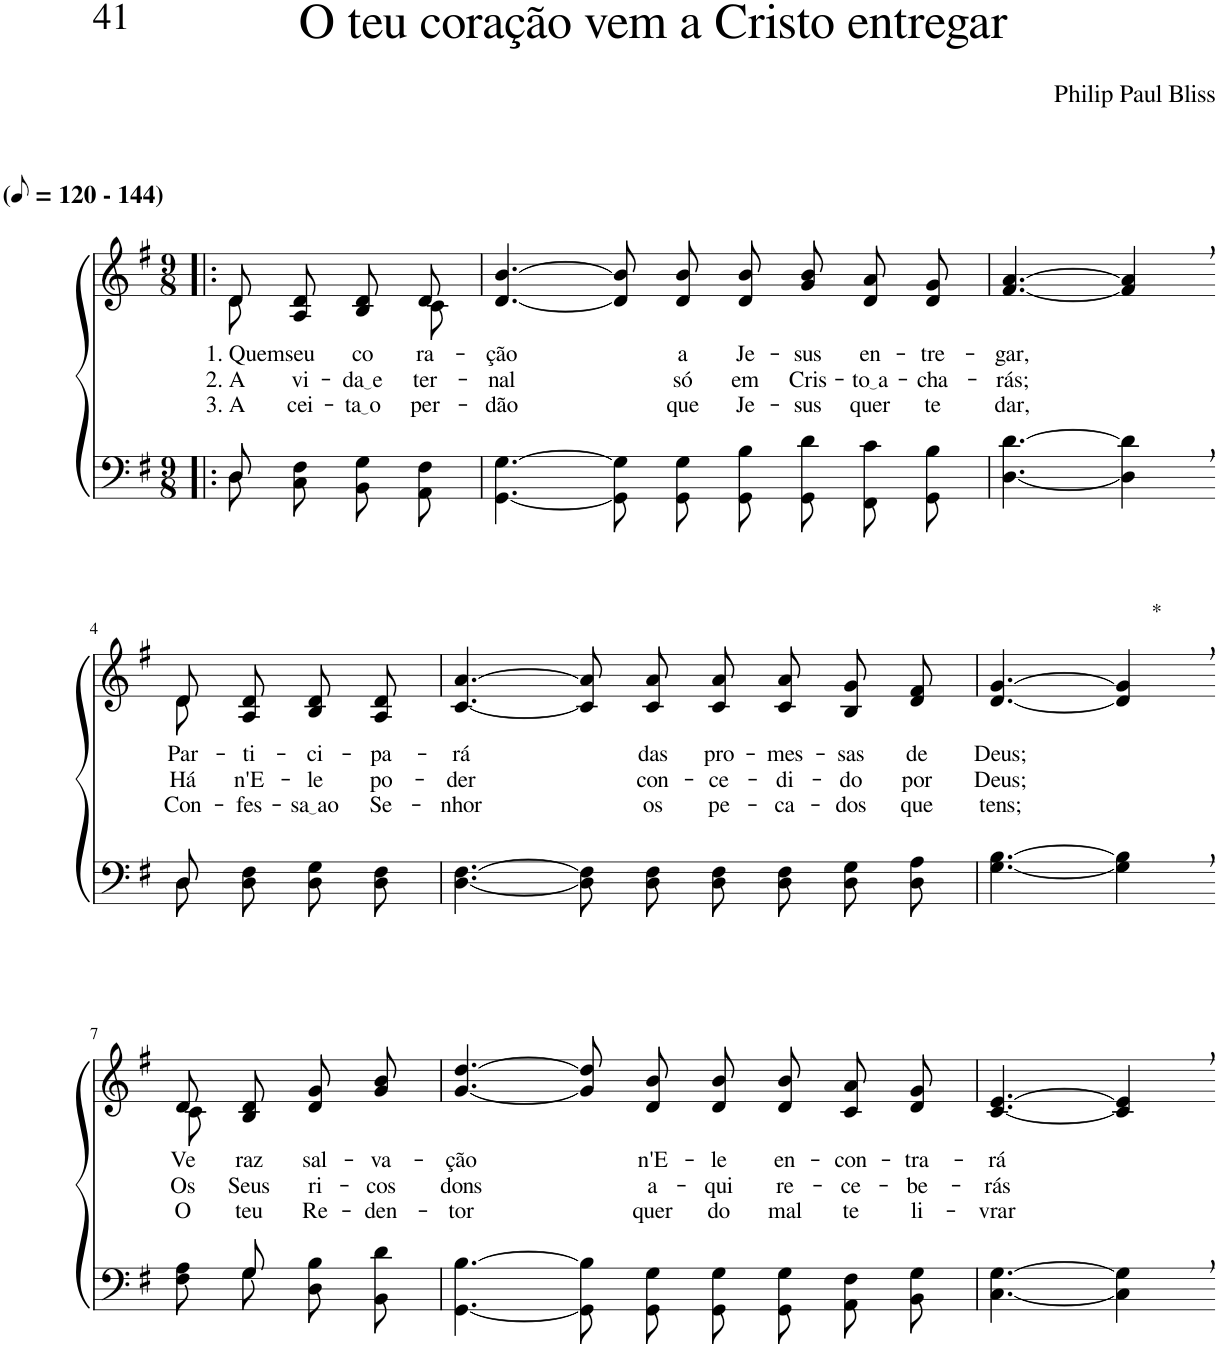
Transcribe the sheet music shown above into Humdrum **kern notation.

**kern	**kern	**text	**text	**text
*part2	*part1	*part1	*part1	*part1
*staff2	*staff1	*staff1	*staff1	*staff1
*I"Parte III e IV	*I"Parte I e II	*	*	*
*clefF4	*clefG2	*	*	*
*Trd-1c-2	*Trd-1c-2	*	*	*
*k[f#]	*k[f#]	*	*	*
*M9/8	*M9/8	*	*	*
*MM60	*MM60	*	*	*
=1!|:	=1!|:	=1!|:	=1!|:	=1!|:
*^	*	*	*	*
!	!	!LO:TX:a:B:t=(	!	!	!
!	!	!LO:TX:a:B:t=- 144)	!	!	!
!	!	!	!LO:LY:b	!LO:LY:b	!LO:LY:b
*	*	*^	*	*	*
8D\	8D/	8d\	8d/	1. Quem	2. A	3. A-
!	!	!	!	!LO:LY:b	!LO:LY:b	!LO:LY:b
8C\ 8F#\L	4.ryy	4ryy	8A/ 8d/L	seu	vi-	-cei-
!	!	!	!	!LO:LY:b	!LO:LY:b	!LO:LY:b
8BB\ 8G\	.	.	8B/ 8d/	co-	da e	ta o
!	!	!	!	!LO:LY:b	!LO:LY:b	!LO:LY:b
8AA\ 8F#\J	.	8c\	8d/J	-ra-	-ter-	-per-
*v	*v	*	*	*	*	*
=2	=2	=2	=2	=2	=2
!	!	!	!LO:LY:b	!LO:LY:b	!LO:LY:b
*	*v	*v	*	*	*
[4.GG\ [4.G\	[4.d/ [4.b/	-ção	-nal	-dão
8GG]\ 8G]\L	8d]/ 8b]/L	.	.	.
!	!	!LO:LY:b	!LO:LY:b	!LO:LY:b
8GG\ 8G\	8d/ 8b/	a	só	que
!	!	!LO:LY:b	!LO:LY:b	!LO:LY:b
8GG\ 8B\J	8d/ 8b/J	Je-	em	Je-
!	!	!LO:LY:b	!LO:LY:b	!LO:LY:b
8GG\ 8d\L	8g/ 8b/L	-sus	Cris-	-sus
!	!	!LO:LY:b	!LO:LY:b	!LO:LY:b
8FF#\ 8c\	8d/ 8a/	en-	to a	quer
!	!	!LO:LY:b	!LO:LY:b	!LO:LY:b
8GG\ 8B\J	8d/ 8g/J	-tre-	-cha-	te
=3	=3	=3	=3	=3
!	!	!LO:LY:b	!LO:LY:b	!LO:LY:b
[4.D\ [4.d\	[4.f#/ [4.a/	-gar,	-rás;	dar,
4D\], 4d\],	4f#/], 4a/],	.	.	.
!!LO:LB:g=z
=4-	=4-	=4-	=4-	=4-
*^	*	*	*	*
!	!	!	!LO:LY:b	!LO:LY:b	!LO:LY:b
*	*	*^	*	*	*
8D/	8D\	8d/	8d\	Par-	Há	Con-
!	!	!	!	!LO:LY:b	!LO:LY:b	!LO:LY:b
8D\ 8F#\L	4.ryy	8A/ 8d/L	4.ryy	-ti-	n'E-	-fes-
!	!	!	!	!LO:LY:b	!LO:LY:b	!LO:LY:b
8D\ 8G\	.	8B/ 8d/	.	-ci-	-le	sa ao
!	!	!	!	!LO:LY:b	!LO:LY:b	!LO:LY:b
8D\ 8F#\J	.	8A/ 8d/J	.	-pa-	po-	Se-
*v	*v	*	*	*	*	*
*	*v	*v	*	*	*
=5	=5	=5	=5	=5
!	!	!LO:LY:b	!LO:LY:b	!LO:LY:b
[4.D\ [4.F#\	[4.c/ [4.a/	-rá	-der	-nhor
8D]\ 8F#]\L	8c]/ 8a]/L	.	.	.
!	!	!LO:LY:b	!LO:LY:b	!LO:LY:b
8D\ 8F#\	8c/ 8a/	das	con-	os
!	!	!LO:LY:b	!LO:LY:b	!LO:LY:b
8D\ 8F#\J	8c/ 8a/J	pro-	-ce-	pe-
!	!	!LO:LY:b	!LO:LY:b	!LO:LY:b
8D\ 8F#\L	8c/ 8a/L	-mes-	-di-	-ca-
!	!	!LO:LY:b	!LO:LY:b	!LO:LY:b
8D\ 8G\	8B/ 8g/	-sas	-do	-dos
!	!	!LO:LY:b	!LO:LY:b	!LO:LY:b
8D\ 8A\J	8d/ 8f#/J	de	por	que
=6	=6	=6	=6	=6
!	!	!LO:LY:b	!LO:LY:b	!LO:LY:b
[4.G\ [4.B\	[4.d/ [4.g/	Deus;	Deus;	tens;
!	!LO:TX:a:t=*	!	!	!
4G\], 4B\],	4d/], 4g/],	.	.	.
!!LO:LB:g=z
=7-	=7-	=7-	=7-	=7-
*^	*^	*	*	*
!	!	!	!	!LO:LY:b	!LO:LY:b	!LO:LY:b
8ryy	8F#\ 8A\	8d/	8c\	Ve-	Os	O
!	!	!	!	!LO:LY:b	!LO:LY:b	!LO:LY:b
8G/	8G\L	8B/ 8d/L	4.ryy	-raz	Seus	teu
!	!	!	!	!LO:LY:b	!LO:LY:b	!LO:LY:b
4ryy	8D\ 8B\	8d/ 8g/	.	sal-	ri-	Re-
!	!	!	!	!LO:LY:b	!LO:LY:b	!LO:LY:b
.	8BB\ 8d\J	8g/ 8b/J	.	-va-	-cos	-den-
*	*	*v	*v	*	*	*
=8	=8	=8	=8	=8	=8
!	!	!	!LO:LY:b	!LO:LY:b	!LO:LY:b
*v	*v	*	*	*	*
[4.GG\ [4.B\	[4.g/ [4.dd/	-ção	dons	-tor
8GG]/ 8B]/L	8g]/ 8dd]/L	.	.	.
!	!	!LO:LY:b	!LO:LY:b	!LO:LY:b
8GG/ 8G/	8d/ 8b/	n'E-	a-	quer
!	!	!LO:LY:b	!LO:LY:b	!LO:LY:b
8GG/ 8G/J	8d/ 8b/J	-le	-qui	do
!	!	!LO:LY:b	!LO:LY:b	!LO:LY:b
8GG/ 8G/L	8d/ 8b/L	en-	re-	mal
!	!	!LO:LY:b	!LO:LY:b	!LO:LY:b
8AA/ 8F#/	8c/ 8a/	-con-	-ce-	te
!	!	!LO:LY:b	!LO:LY:b	!LO:LY:b
8BB/ 8G/J	8d/ 8g/J	-tra-	-be-	li-
=9	=9	=9	=9	=9
!	!	!LO:LY:b	!LO:LY:b	!LO:LY:b
[4.C\ [4.G\	[4.c/ [4.e/	-rá	-rás	-vrar
4C\], 4G\],	4c/], 4e/],	.	.	.
=-	=-	=-	=-	=-
*-	*-	*-	*-	*-
